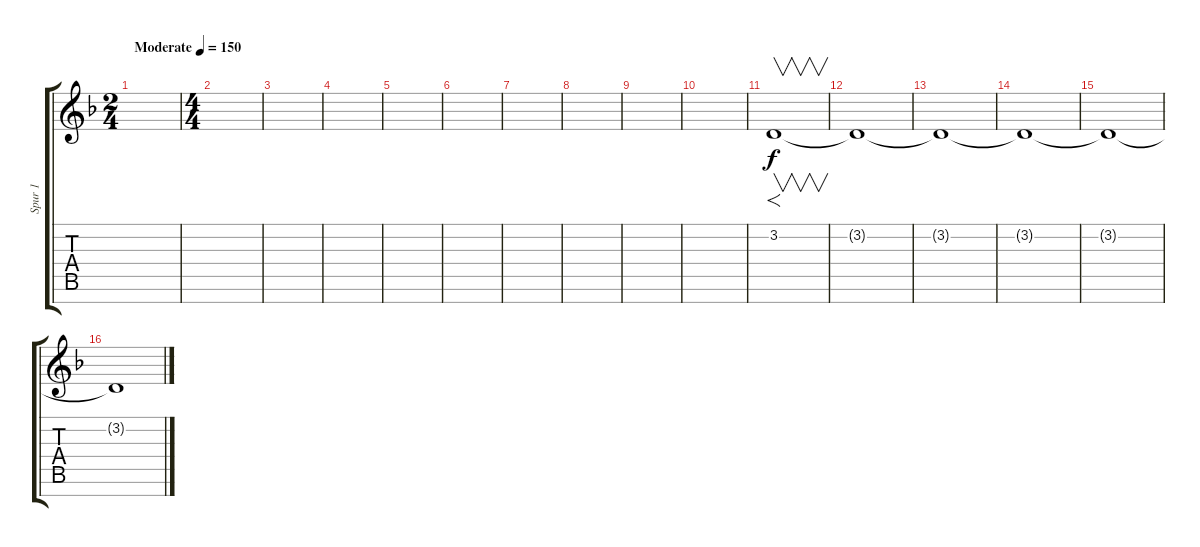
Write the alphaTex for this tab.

\track ("Spur 1" "Spur 1") {instrument cello}
\staff {score tabs}
\tuning (E4 B3 G3 D3 A2 E2 B1) {hide}
\ts (2 4)
\tempo (150 "Moderate")
\clef g2
\ks f
|
\ts (4 4)
|
|
|
|
|
|
|
|
|
3.2.1{f v} |
3.2{t}.1{dy f} |
3.2{t}.1 |
3.2{t}.1 |
3.2{t}.1 |
3.2{t}.1
